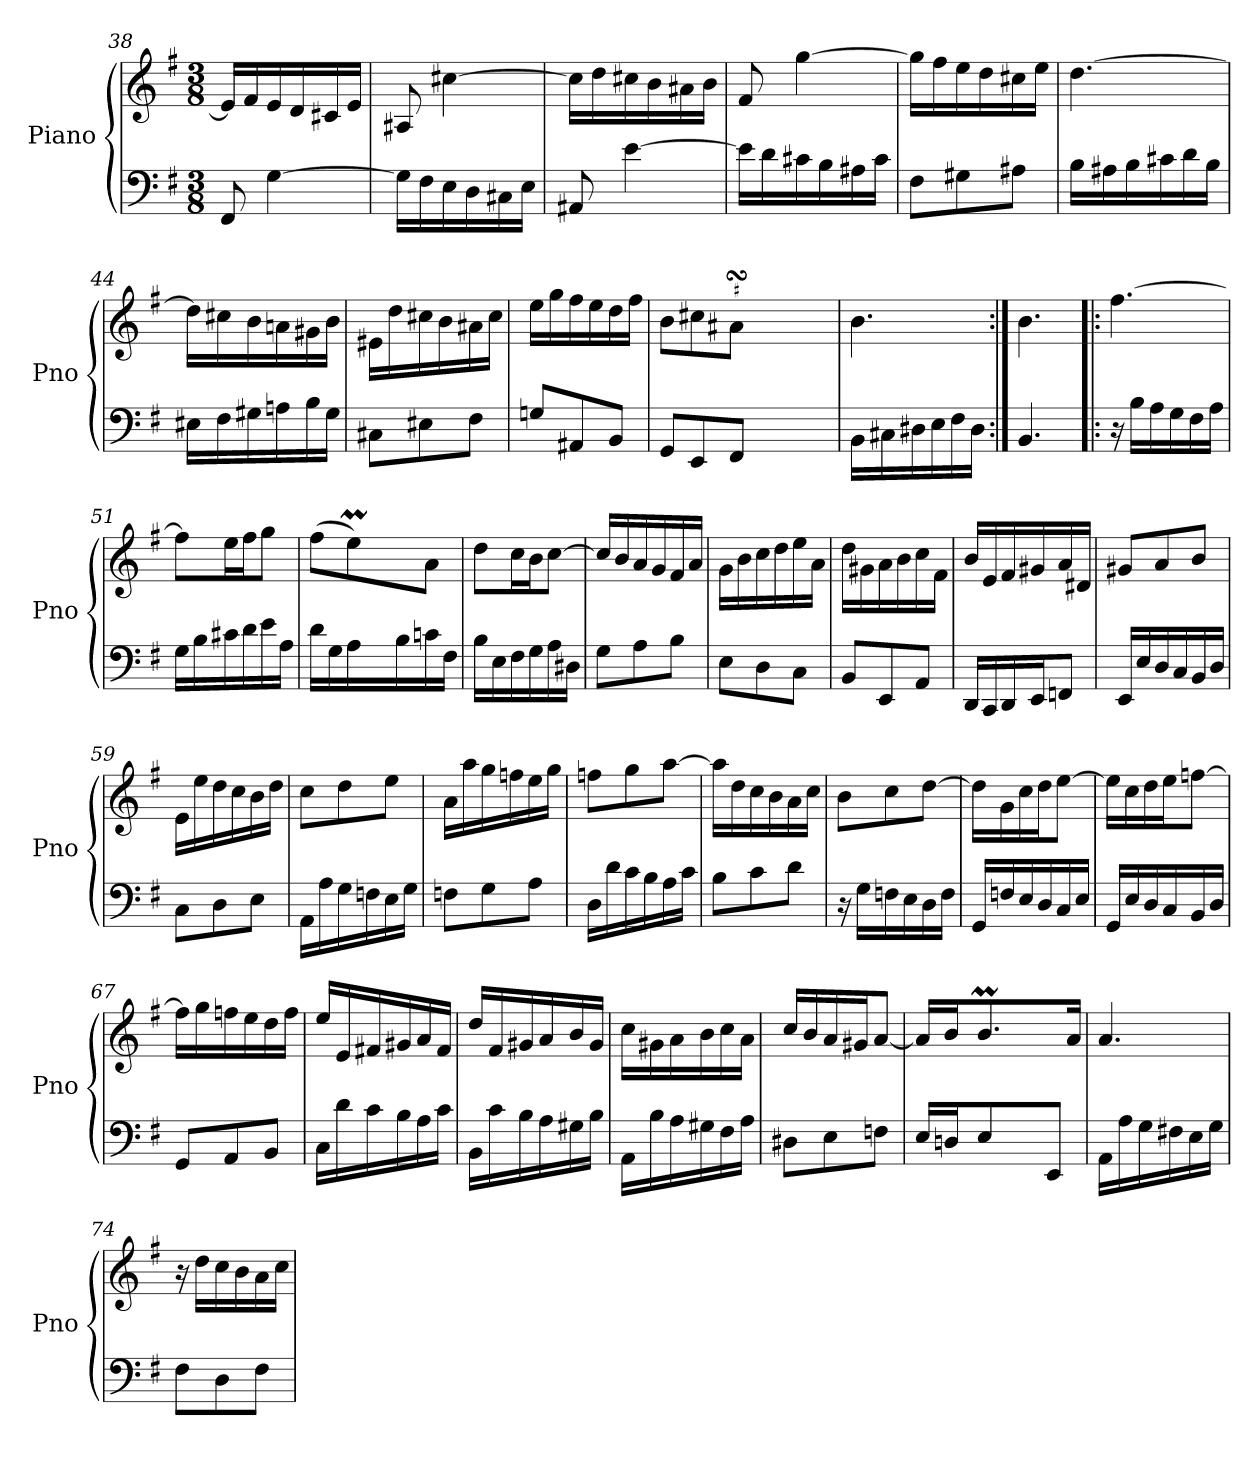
**kern	**kern
*part1	*part1
*staff2	*staff1
*I"Piano	*
*I'Pno	*
*clefF4	*clefG2
*k[f#]	*k[f#]
*M3/8	*M3/8
=38	=38
8FF#/	16e/LL]
.	16f#/
[4G\	16e/
.	16d/
.	16c#X/
.	16e/JJ
!!LO:LB:g=z
=39	=39
16G\LL]	8A#X/
16F#\	.
16E\	[4cc#X\
16D\	.
16C#X\	.
16E\JJ	.
=40	=40
8AA#X/	16cc#\LL]
.	16dd\
[4e\	16cc#X\
.	16b\
.	16a#X\
.	16b\JJ
=41	=41
16e\LL]	8f#/
16d\	.
16c#X\	[4gg\
16B\	.
16A#X\	.
16c#\JJ	.
=42	=42
8F#\L	16gg\LL]
.	16ff#\
8G#X\	16ee\
.	16dd\
8A#X\J	16cc#X\
.	16ee\JJ
=43	=43
16B\LL	[4.dd\
16A#X\	.
16B\	.
16c#X\	.
16d\	.
16B\JJ	.
=44	=44
16E#X\LL	16dd\LL]
16F#\	16cc#X\
16G#X\	16b\
16An\	16an\
16B\	16g#X\
16G#\JJ	16b\JJ
!!LO:LB:g=z
=45	=45
8C#X\L	16e#X\LL
.	16dd\
8E#X\	16cc#X\
.	16b\
8F#\J	16a#X\
.	16cc#\JJ
=46	=46
8Gn/L	16ee\LL
.	16gg\
8AA#X/	16ff#\
.	16ee\
8BB/J	16dd\
.	16ff#\JJ
=47	=47
*	*^
8GG/L	8b\L	4ryy
8EE/	8cc#X\	.
8FF#/J	8a#XsSsS\J	64b!yy
.	.	64a#!yy
.	.	64g#X!yy
.	.	[64a#!yy
.	.	16a#!yy]
*	*v	*v
=48	=48
16BB\LL	4.b\
16C#X\	.
16D#X\	.
16E\	.
16F#\	.
16D#\JJ	.
=49:|!	=49:|!
4.BB/	4.b\
=50!|:	=50!|:
16r	[4.ff#\
16B\LL	.
16A\	.
16G\	.
16F#\	.
16A\JJ	.
=51	=51
16G\LL	8ff#\L]
16B\	.
16c#X\	16ee\L
16d\	16ff#\J
16e\	8gg\J
16A\JJ	.
!!LO:PB:g=z
=52	=52
*	*^
16d\LL	(>8ff#\L	8ryy
16G\	.	.
16A\	8eeM\)	64ee!yy
.	.	64ff#!yy
.	.	16.ee!yy
16B\	.	.
16cn\	8a\J	8ryy
16F#\JJ	.	.
*	*v	*v
=53	=53
16B\LL	8dd\L
16E\	.
16F#\	16cc\L
16G\	16b\J
16A\	[8cc\J
16D#X\JJ	.
=54	=54
8G\L	16cc/LL]
.	16b/
8A\	16a/
.	16g/
8B\J	16f#/
.	16a/JJ
=55	=55
8E\L	16g\LL
.	16b\
8D\	16cc\
.	16dd\
8C\J	16ee\
.	16a\JJ
=56	=56
8BB/L	16dd\LL
.	16g#X\
8EE/	16a\
.	16b\
8AA/J	16cc\
.	16f#\JJ
=57	=57
16DD/LL	16b/LL
16CC/	16e/
16DD/	16f#/
16EE/J	16g#X/
8FFn/J	16a/
.	16d#X/JJ
=58	=58
16EE/LL	8g#X/L
16E/	.
16D/	8a/
16C/	.
16BB/	8b/J
16D/JJ	.
!!LO:LB:g=z
=59	=59
8C\L	16e\LL
.	16ee\
8D\	16dd\
.	16cc\
8E\J	16b\
.	16dd\JJ
=60	=60
16AA\LL	8cc\L
16A\	.
16G\	8dd\
16Fn\	.
16E\	8ee\J
16G\JJ	.
=61	=61
8Fn\L	16a\LL
.	16aa\
8G\	16gg\
.	16ffn\
8A\J	16ee\
.	16gg\JJ
=62	=62
16D\LL	8ffn\L
16d\	.
16c\	8gg\
16B\	.
16A\	[8aa\J
16c\JJ	.
=63	=63
8B\L	16aa\LL]
.	16dd\
8c\	16cc\
.	16b\
8d\J	16a\
.	16cc\JJ
=64	=64
16r	8b\L
16G\LL	.
16Fn\	8cc\
16E\	.
16D\	[8dd\J
16F\JJ	.
=65	=65
16GG/LL	16dd\LL]
16Fn/	16g\
16E/	16cc\
16D/	16dd\J
16C/	[8ee\J
16E/JJ	.
!!LO:LB:g=z
=66	=66
16GG/LL	16ee\LL]
16E/	16cc\
16D/	16dd\
16C/	16ee\J
16BB/	[8ffn\J
16D/JJ	.
=67	=67
8GG/L	16ff\LL]
.	16gg\
8AA/	16ffn\
.	16ee\
8BB/J	16dd\
.	16ff\JJ
=68	=68
16C\LL	16ee/LL
16d\	16e/
16c\	16f#X/
16B\	16g#X/
16A\	16a/
16c\JJ	16f#/JJ
=69	=69
16BB\LL	16dd/LL
16c\	16f#/
16B\	16g#X/
16A\	16a/
16G#X\	16b/
16B\JJ	16g#/JJ
=70	=70
16AA\LL	16cc\LL
16B\	16g#X\
16A\	16a\
16G#X\	16b\
16F#\	16cc\
16A\JJ	16a\JJ
=71	=71
8D#X\L	16cc/LL
.	16b/
8E\	16a/
.	16g#X/J
8Fn\J	[8a/J
!!LO:LB:g=z
=72	=72
*	*^
16E/LL	16a/LL]	8ryy
16Dn/J	16b/J	.
*	*	*Xtuplet
8E/	8.bm/	128%3b!yy
.	.	128%3cc!yy
.	.	32%3.b!yy
8EE/J	.	.
.	16a/Jk	16ryy
*	*v	*v
!!LO:LB:g=z
=73	=73
16AA\LL	4.a/
16A\	.
16G\	.
16F#X\	.
16E\	.
16G\JJ	.
=74	=74
8F#\L	16r
.	16dd\LL
8D\	16cc\
.	16b\
8F#\J	16a\
.	16cc\JJ
=	=
*-	*-
